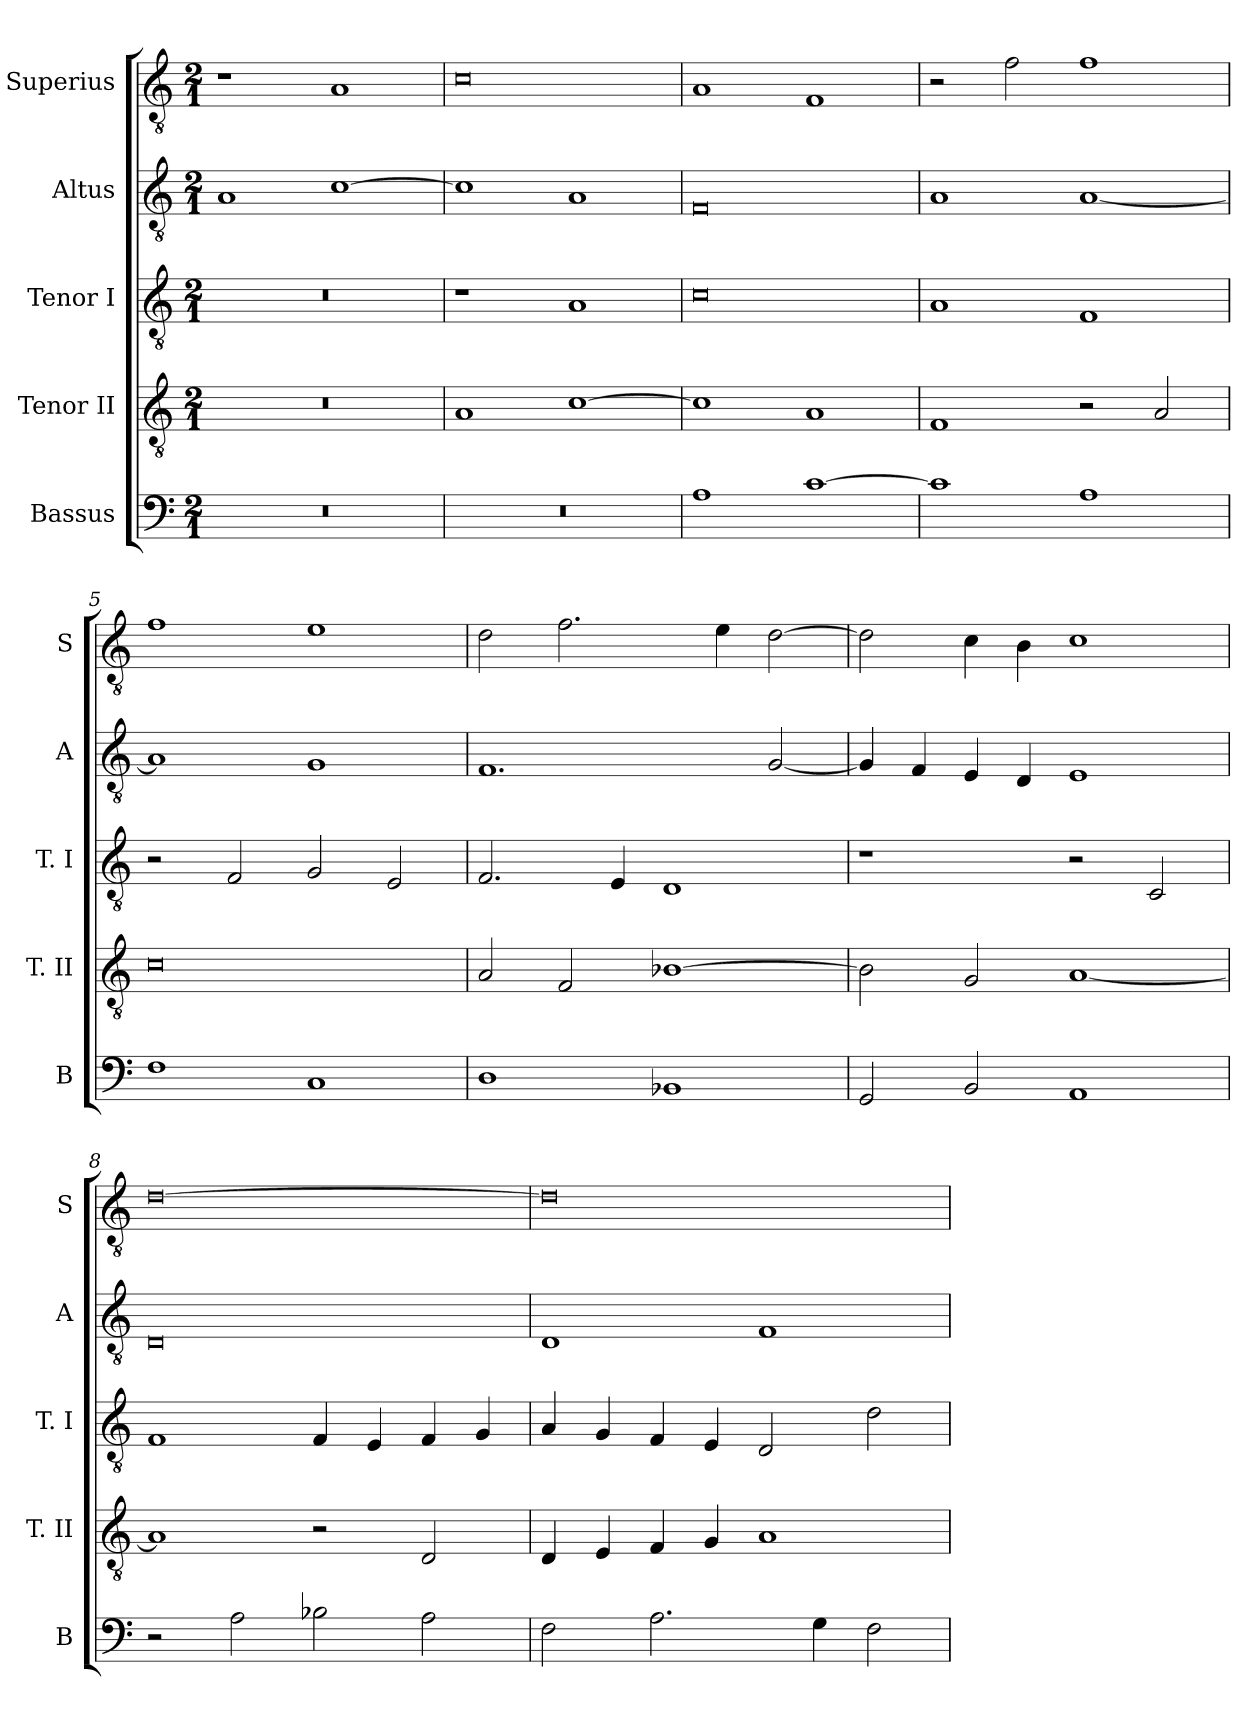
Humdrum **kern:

**kern	**kern	**kern	**kern	**kern
*part5	*part4	*part3	*part2	*part1
*staff5	*staff4	*staff3	*staff2	*staff1
*I"Bassus	*I"Tenor II	*I"Tenor I	*I"Altus	*I"Superius
*I'B	*I'T. II	*I'T. I	*I'A	*I'S
*clefF4	*clefGv2	*clefGv2	*clefGv2	*clefGv2
*k[]	*k[]	*k[]	*k[]	*k[]
*C:	*C:	*C:	*C:	*C:
*M2/1	*M2/1	*M2/1	*M2/1	*M2/1
=1	=1	=1	=1	=1
0r	0r	0r	1A	1r
.	.	.	[1c	1A
=2	=2	=2	=2	=2
0r	1A	1r	1c]	0c
.	[1c	1A	1A	.
=3	=3	=3	=3	=3
1A	1c]	0c	0F	1A
[1c	1A	.	.	1F
=4	=4	=4	=4	=4
1c]	1F	1A	1A	2r
.	.	.	.	2f
1A	2r	1F	[1A	1f
.	2A	.	.	.
=5	=5	=5	=5	=5
1F	0c	2r	1A]	1f
.	.	2F	.	.
1C	.	2G	1G	1e
.	.	2E	.	.
=6	=6	=6	=6	=6
1D	2A	2.F	1.F	2d
.	2F	.	.	2.f
.	.	4E	.	.
1BB-X	[1B-X	1D	.	.
.	.	.	.	4e
.	.	.	[2G	[2d
=7	=7	=7	=7	=7
2GG	2B-]	1r	4G]	2d]
.	.	.	4F	.
2BB	2G	.	4E	4c
.	.	.	4D	4B
1AA	[1A	2r	1E	1c
.	.	2C	.	.
=8	=8	=8	=8	=8
2r	1A]	1F	0D	[0d
2A	.	.	.	.
2B-X	2r	4F	.	.
.	.	4E	.	.
2A	2D	4F	.	.
.	.	4G	.	.
=9	=9	=9	=9	=9
2F	4D	4A	1D	0d]
.	4E	4G	.	.
2.A	4F	4F	.	.
.	4G	4E	.	.
.	1A	2D	1F	.
4G	.	.	.	.
2F	.	2d	.	.
=	=	=	=	=
*-	*-	*-	*-	*-
